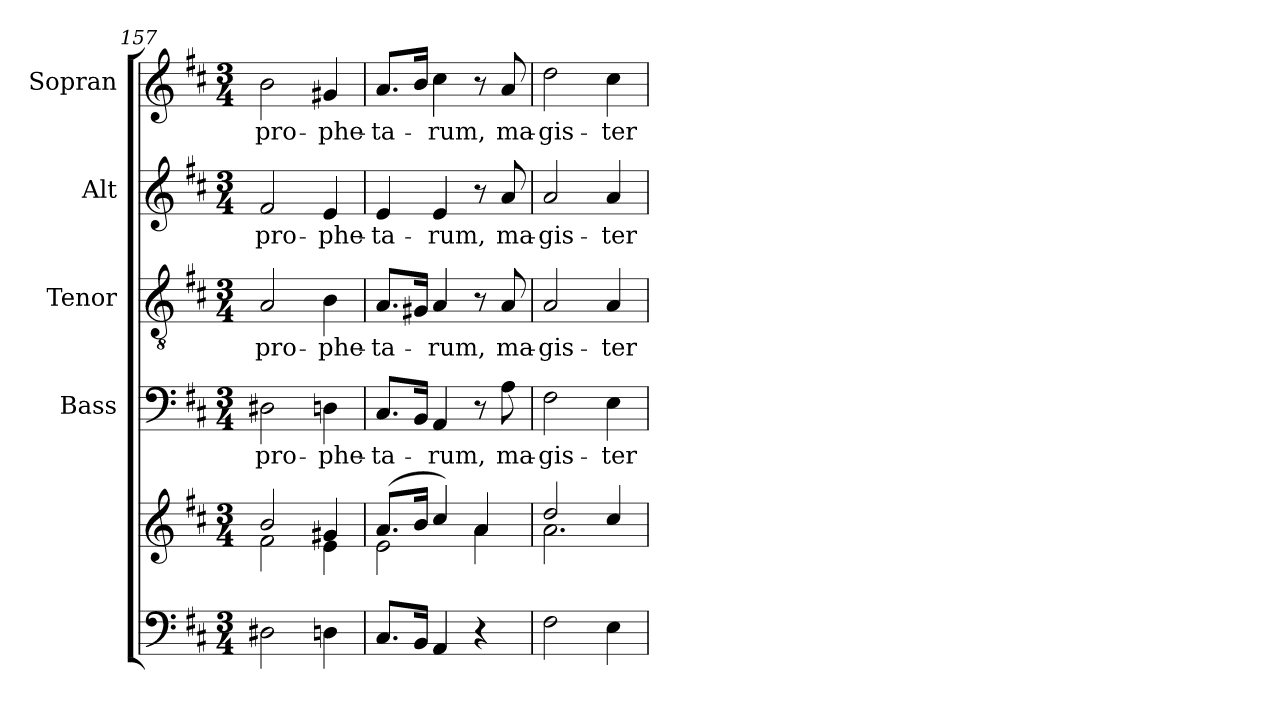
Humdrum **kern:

**kern	**kern	**kern	**text	**kern	**text	**kern	**text	**kern	**text
*part5	*part5	*part4	*part4	*part3	*part3	*part2	*part2	*part1	*part1
*staff6	*staff5	*staff4	*staff4	*staff3	*staff3	*staff2	*staff2	*staff1	*staff1
*	*	*I"Bass	*	*I"Tenor	*	*I"Alt	*	*I"Sopran	*
*	*	*I'B.	*	*I'T.	*	*I'A.	*	*I'S.	*
*clefF4	*clefG2	*clefF4	*	*clefGv2	*	*clefG2	*	*clefG2	*
*k[f#c#]	*k[f#c#]	*k[f#c#]	*	*k[f#c#]	*	*k[f#c#]	*	*k[f#c#]	*
*D:	*D:	*D:	*	*D:	*	*D:	*	*D:	*
*M3/4	*M3/4	*M3/4	*	*M3/4	*	*M3/4	*	*M3/4	*
=157	=157	=157	=157	=157	=157	=157	=157	=157	=157
*	*^	*	*	*	*	*	*	*	*
!	!	!	!	!LO:LY:b	!	!LO:LY:b	!	!LO:LY:b	!	!LO:LY:b
2D#X\	2b/	2f#\	2D#X\	pro-	2A/	pro-	2f#/	pro-	2b\	pro-
!	!	!	!	!LO:LY:b	!	!LO:LY:b	!	!LO:LY:b	!	!LO:LY:b
4Dn\	4g#X/	4e\	4Dn\	-phe-	4B\	-phe-	4e/	-phe-	4g#X/	-phe-
=158	=158	=158	=158	=158	=158	=158	=158	=158	=158	=158
!	!	!	!	!LO:LY:b	!	!LO:LY:b	!	!LO:LY:b	!	!LO:LY:b
8.C#/L	(>8.a/L	2e\	8.C#/L	-ta-	8.A/L	-ta-	4e/	-ta-	8.a/L	-ta-
16BB/Jk	16b/Jk	.	16BB/Jk	.	16G#X/Jk	.	.	.	16b/Jk	.
!	!	!	!	!LO:LY:b	!	!LO:LY:b	!	!LO:LY:b	!	!LO:LY:b
4AA/	4cc#/)	.	4AA/	-rum,	4A/	-rum,	4e/	-rum,	4cc#\	-rum,
4r	4a/	4a\	8r	.	8r	.	8r	.	8r	.
!	!	!	!	!LO:LY:b	!	!LO:LY:b	!	!LO:LY:b	!	!LO:LY:b
.	.	.	8A\	ma-	8A/	ma-	8a/	ma-	8a/	ma-
=159	=159	=159	=159	=159	=159	=159	=159	=159	=159	=159
!	!	!	!	!LO:LY:b	!	!LO:LY:b	!	!LO:LY:b	!	!LO:LY:b
2F#\	2dd/	2.a\	2F#\	-gis-	2A/	-gis-	2a/	-gis-	2dd\	-gis-
!	!	!	!	!LO:LY:b	!	!LO:LY:b	!	!LO:LY:b	!	!LO:LY:b
4E\	4cc#/	.	4E\	-ter	4A/	-ter	4a/	-ter	4cc#\	-ter
*	*v	*v	*	*	*	*	*	*	*	*
=	=	=	=	=	=	=	=	=	=
*-	*-	*-	*-	*-	*-	*-	*-	*-	*-
